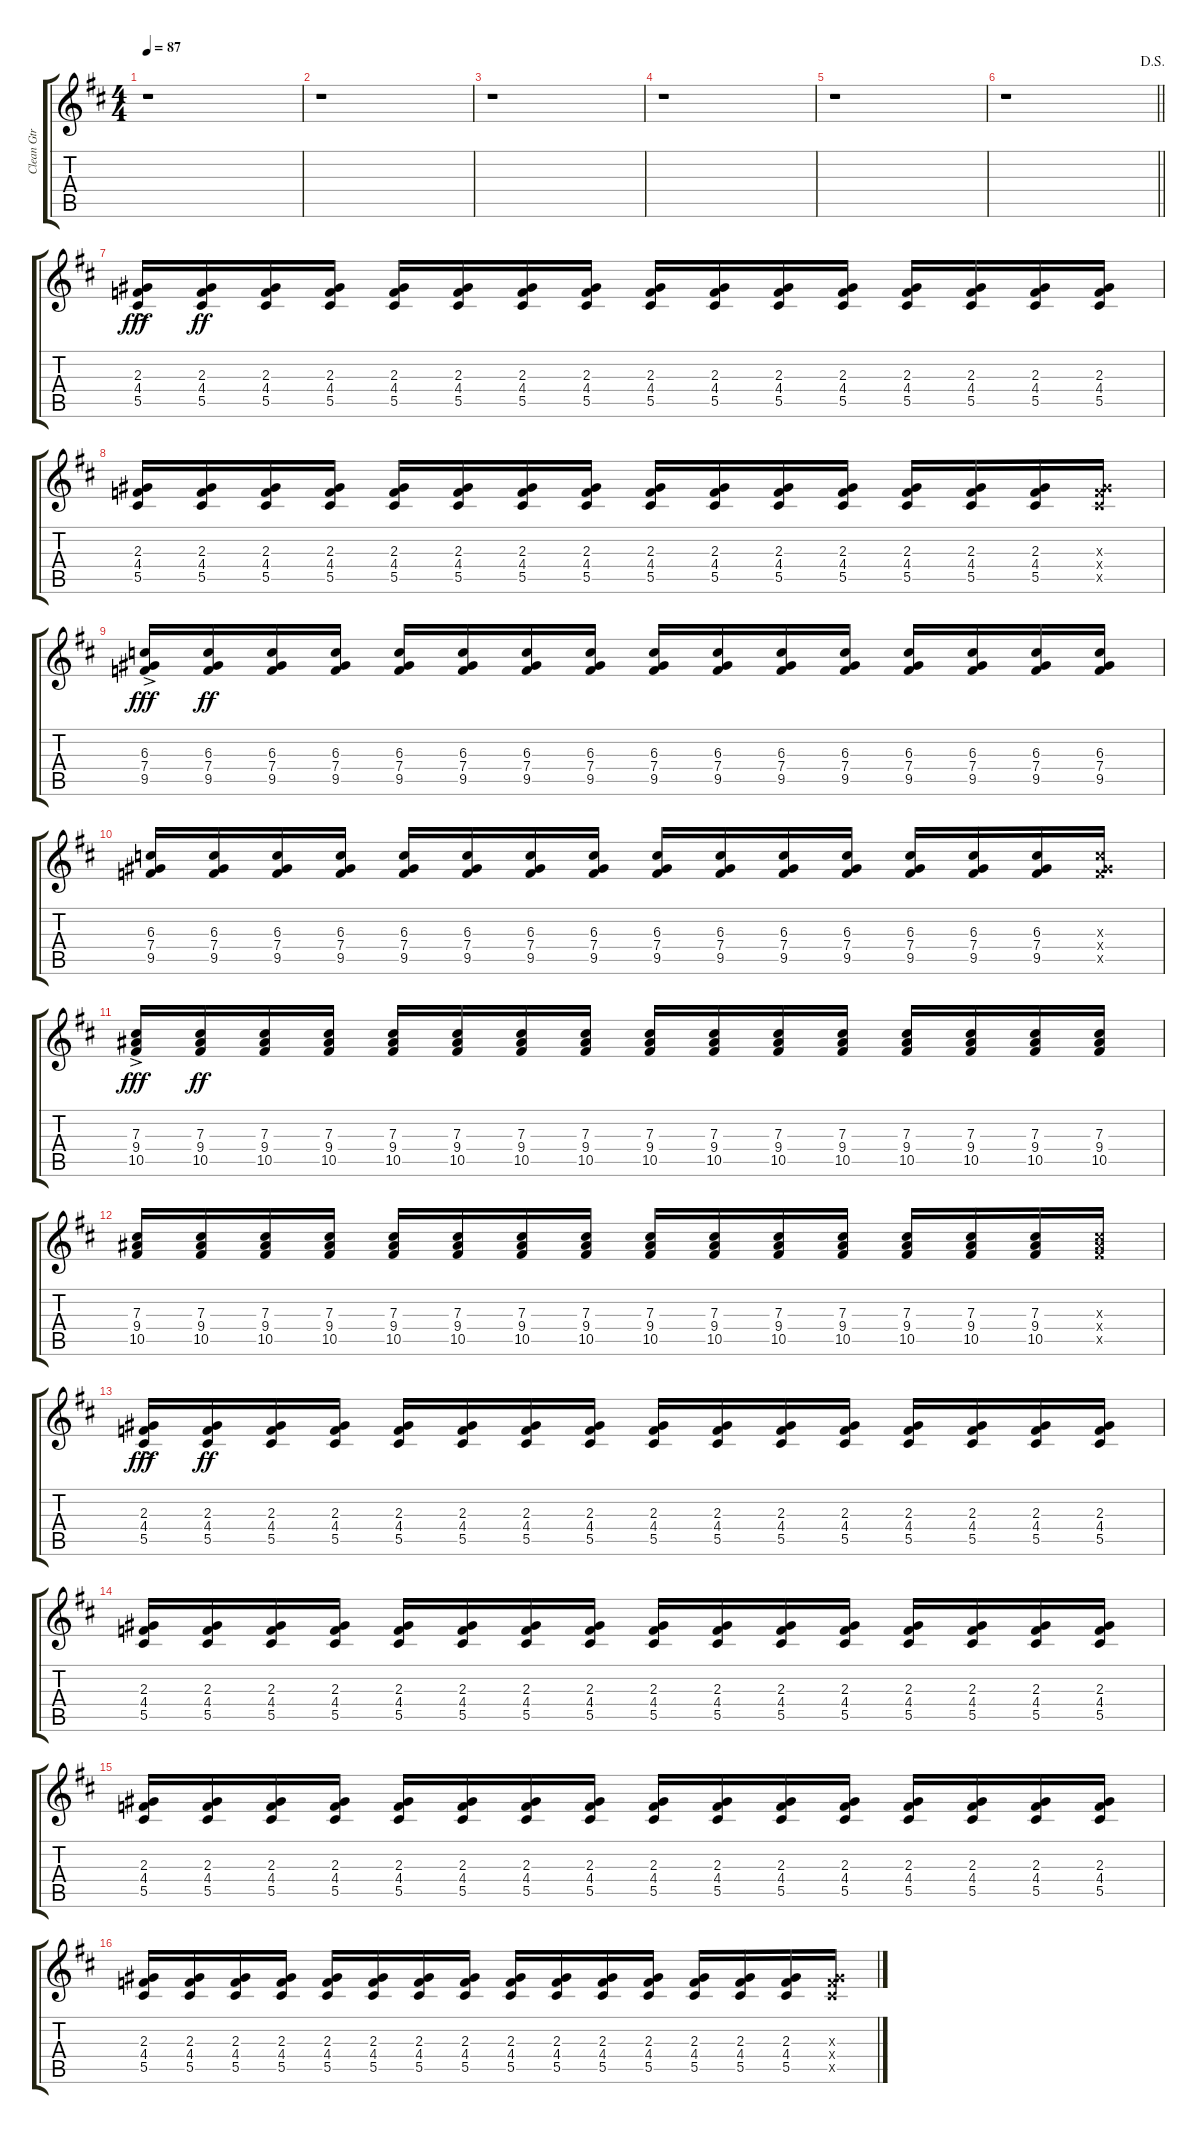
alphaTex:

\track ("Clean Gtr I" "Clean Gtr ") {instrument electricguitarjazz}
\staff {score tabs}
\tuning (Eb4 Bb3 Gb3 Db3 Ab2 Eb2) {hide}
\ts (4 4)
\tempo 87
\clef g2
\ks d
r.1{dy f} |
r.1 |
r.1 |
r.1 |
r.1 |
\jump dalsegno
\barLineRight lightlight
r.1 |
(2.3{ac} 4.4{ac} 5.5{ac}).16{dy fff} (2.3 4.4 5.5).16{dy ff} (2.3 4.4 5.5).16 (2.3 4.4 5.5).16 (2.3 4.4 5.5).16 (2.3 4.4 5.5).16 (2.3 4.4 5.5).16 (2.3 4.4 5.5).16 (2.3 4.4 5.5).16 (2.3 4.4 5.5).16 (2.3 4.4 5.5).16 (2.3 4.4 5.5).16 (2.3 4.4 5.5).16 (2.3 4.4 5.5).16 (2.3 4.4 5.5).16 (2.3 4.4 5.5).16 |
(2.3 4.4 5.5).16 (2.3 4.4 5.5).16 (2.3 4.4 5.5).16 (2.3 4.4 5.5).16 (2.3 4.4 5.5).16 (2.3 4.4 5.5).16 (2.3 4.4 5.5).16 (2.3 4.4 5.5).16 (2.3 4.4 5.5).16 (2.3 4.4 5.5).16 (2.3 4.4 5.5).16 (2.3 4.4 5.5).16 (2.3 4.4 5.5).16 (2.3 4.4 5.5).16 (2.3 4.4 5.5).16 (2.3{x} 4.4{x} 5.5{x}).16 |
(6.3{ac} 7.4{ac} 9.5{ac}).16{dy fff} (6.3 7.4 9.5).16{dy ff} (6.3 7.4 9.5).16 (6.3 7.4 9.5).16 (6.3 7.4 9.5).16 (6.3 7.4 9.5).16 (6.3 7.4 9.5).16 (6.3 7.4 9.5).16 (6.3 7.4 9.5).16 (6.3 7.4 9.5).16 (6.3 7.4 9.5).16 (6.3 7.4 9.5).16 (6.3 7.4 9.5).16 (6.3 7.4 9.5).16 (6.3 7.4 9.5).16 (6.3 7.4 9.5).16 |
(6.3 7.4 9.5).16 (6.3 7.4 9.5).16 (6.3 7.4 9.5).16 (6.3 7.4 9.5).16 (6.3 7.4 9.5).16 (6.3 7.4 9.5).16 (6.3 7.4 9.5).16 (6.3 7.4 9.5).16 (6.3 7.4 9.5).16 (6.3 7.4 9.5).16 (6.3 7.4 9.5).16 (6.3 7.4 9.5).16 (6.3 7.4 9.5).16 (6.3 7.4 9.5).16 (6.3 7.4 9.5).16 (6.3{x} 7.4{x} 9.5{x}).16 |
(7.3{ac} 9.4{ac} 10.5{ac}).16{dy fff} (7.3 9.4 10.5).16{dy ff} (7.3 9.4 10.5).16 (7.3 9.4 10.5).16 (7.3 9.4 10.5).16 (7.3 9.4 10.5).16 (7.3 9.4 10.5).16 (7.3 9.4 10.5).16 (7.3 9.4 10.5).16 (7.3 9.4 10.5).16 (7.3 9.4 10.5).16 (7.3 9.4 10.5).16 (7.3 9.4 10.5).16 (7.3 9.4 10.5).16 (7.3 9.4 10.5).16 (7.3 9.4 10.5).16 |
(7.3 9.4 10.5).16 (7.3 9.4 10.5).16 (7.3 9.4 10.5).16 (7.3 9.4 10.5).16 (7.3 9.4 10.5).16 (7.3 9.4 10.5).16 (7.3 9.4 10.5).16 (7.3 9.4 10.5).16 (7.3 9.4 10.5).16 (7.3 9.4 10.5).16 (7.3 9.4 10.5).16 (7.3 9.4 10.5).16 (7.3 9.4 10.5).16 (7.3 9.4 10.5).16 (7.3 9.4 10.5).16 (7.3{x} 9.4{x} 10.5{x}).16 |
(2.3{ac} 4.4{ac} 5.5{ac}).16{dy fff} (2.3 4.4 5.5).16{dy ff} (2.3 4.4 5.5).16 (2.3 4.4 5.5).16 (2.3 4.4 5.5).16 (2.3 4.4 5.5).16 (2.3 4.4 5.5).16 (2.3 4.4 5.5).16 (2.3 4.4 5.5).16 (2.3 4.4 5.5).16 (2.3 4.4 5.5).16 (2.3 4.4 5.5).16 (2.3 4.4 5.5).16 (2.3 4.4 5.5).16 (2.3 4.4 5.5).16 (2.3 4.4 5.5).16 |
(2.3 4.4 5.5).16 (2.3 4.4 5.5).16 (2.3 4.4 5.5).16 (2.3 4.4 5.5).16 (2.3 4.4 5.5).16 (2.3 4.4 5.5).16 (2.3 4.4 5.5).16 (2.3 4.4 5.5).16 (2.3 4.4 5.5).16 (2.3 4.4 5.5).16 (2.3 4.4 5.5).16 (2.3 4.4 5.5).16 (2.3 4.4 5.5).16 (2.3 4.4 5.5).16 (2.3 4.4 5.5).16 (2.3 4.4 5.5).16 |
(2.3 4.4 5.5).16 (2.3 4.4 5.5).16 (2.3 4.4 5.5).16 (2.3 4.4 5.5).16 (2.3 4.4 5.5).16 (2.3 4.4 5.5).16 (2.3 4.4 5.5).16 (2.3 4.4 5.5).16 (2.3 4.4 5.5).16 (2.3 4.4 5.5).16 (2.3 4.4 5.5).16 (2.3 4.4 5.5).16 (2.3 4.4 5.5).16 (2.3 4.4 5.5).16 (2.3 4.4 5.5).16 (2.3 4.4 5.5).16 |
(2.3 4.4 5.5).16 (2.3 4.4 5.5).16 (2.3 4.4 5.5).16 (2.3 4.4 5.5).16 (2.3 4.4 5.5).16 (2.3 4.4 5.5).16 (2.3 4.4 5.5).16 (2.3 4.4 5.5).16 (2.3 4.4 5.5).16 (2.3 4.4 5.5).16 (2.3 4.4 5.5).16 (2.3 4.4 5.5).16 (2.3 4.4 5.5).16 (2.3 4.4 5.5).16 (2.3 4.4 5.5).16 (2.3{x} 4.4{x} 5.5{x}).16
